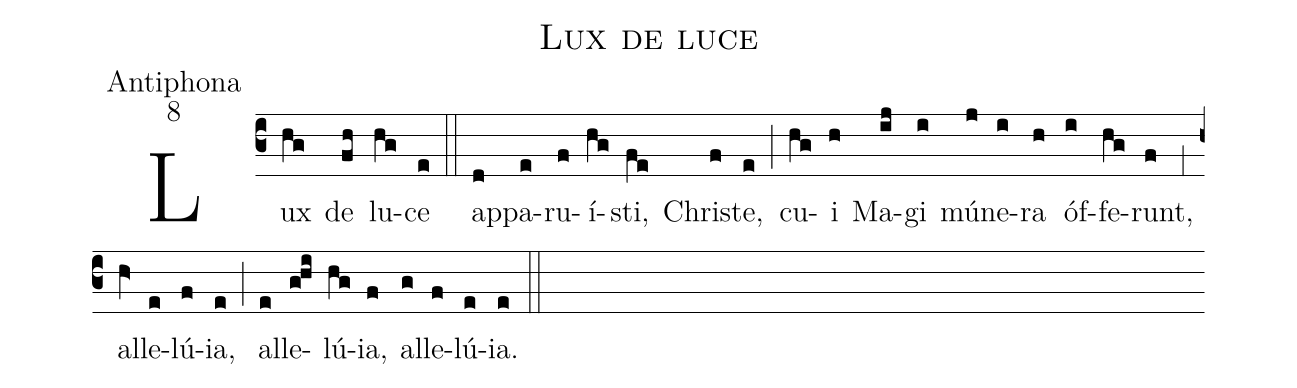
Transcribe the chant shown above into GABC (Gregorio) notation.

name:Lux de luce;
office-part:Antiphona;
mode:8;
%%
(c3) Lux(hg) de(fh) lu(hg)ce(e) (::)
ap(d)pa(e)ru(f)í(hg)sti,(fe) Chri(f)ste,(e) (;) cu(hg)i(h) Ma(ij)gi(i) mú(j)ne(i)ra(h) óf(i)fe(hg)runt,(f) (,1) al(hV>)le(e)lú(f)ia,(e) (;) al(e)le(g!hi)lú(hg)ia,(f) al(g)le(f)lú(e)ia.(e) (::)
